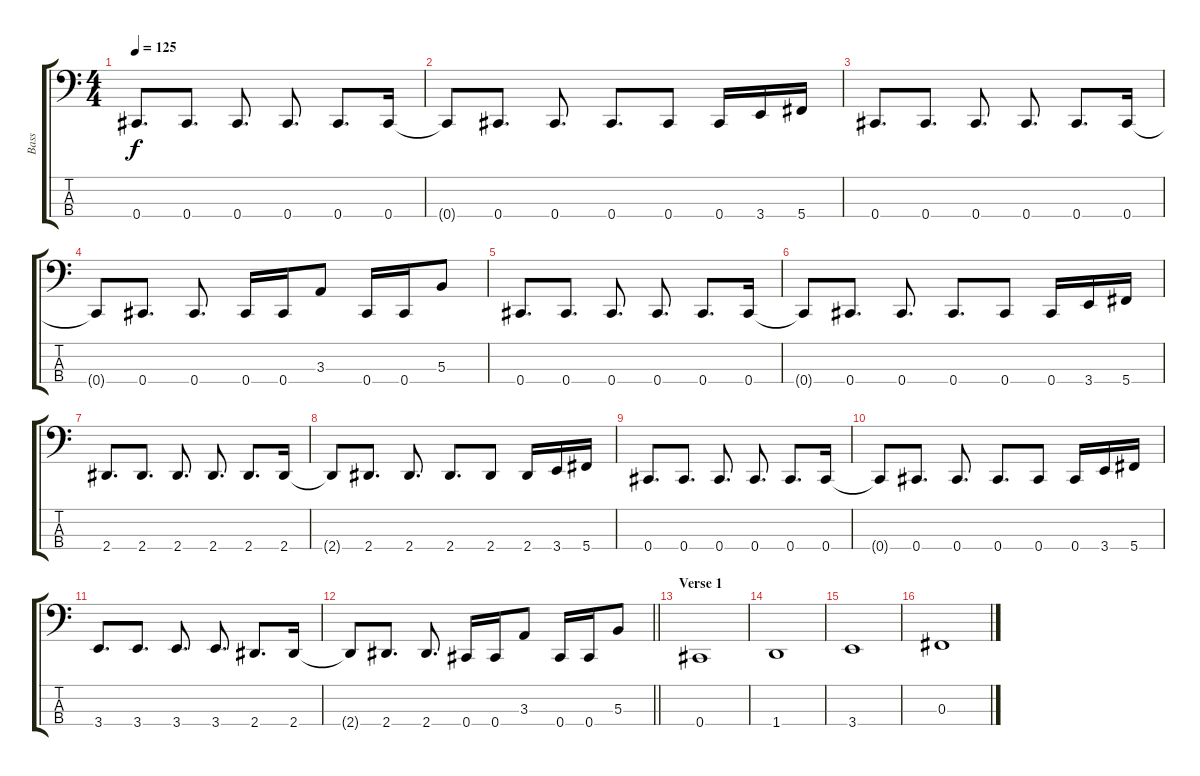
\track ("Bass" "Bass") {instrument electricbasspick}
\staff {score tabs}
\tuning (E2 B1 Gb1 Db1) {hide}
\ts (4 4)
\tempo 125
\clef f4
\ks c
0.4.8{d dy f} 0.4.8{d} 0.4.8{d} 0.4.8{d} 0.4.8{d} 0.4.16 |
0.4{t}.8 0.4.8{d} 0.4.8{d} 0.4.8{d} 0.4.8 0.4.16 3.4.16 5.4.16 |
0.4.8{d} 0.4.8{d} 0.4.8{d} 0.4.8{d} 0.4.8{d} 0.4.16 |
0.4{t}.8 0.4.8{d} 0.4.8{d} 0.4.16 0.4.16 3.3.8 0.4.16 0.4.16 5.3.8 |
0.4.8{d} 0.4.8{d} 0.4.8{d} 0.4.8{d} 0.4.8{d} 0.4.16 |
0.4{t}.8 0.4.8{d} 0.4.8{d} 0.4.8{d} 0.4.8 0.4.16 3.4.16 5.4.16 |
2.4.8{d} 2.4.8{d} 2.4.8{d} 2.4.8{d} 2.4.8{d} 2.4.16 |
2.4{t}.8 2.4.8{d} 2.4.8{d} 2.4.8{d} 2.4.8 2.4.16 3.4.16 5.4.16 |
0.4.8{d} 0.4.8{d} 0.4.8{d} 0.4.8{d} 0.4.8{d} 0.4.16 |
0.4{t}.8 0.4.8{d} 0.4.8{d} 0.4.8{d} 0.4.8 0.4.16 3.4.16 5.4.16 |
3.4.8{d} 3.4.8{d} 3.4.8{d} 3.4.8{d} 2.4.8{d} 2.4.16 |
\barLineRight lightlight
2.4{t}.8 2.4.8{d} 2.4.8{d} 0.4.16 0.4.16 3.3.8 0.4.16 0.4.16 5.3.8 |
\section ("" "Verse 1")
0.4.1 |
1.4.1 |
3.4.1 |
0.3.1
